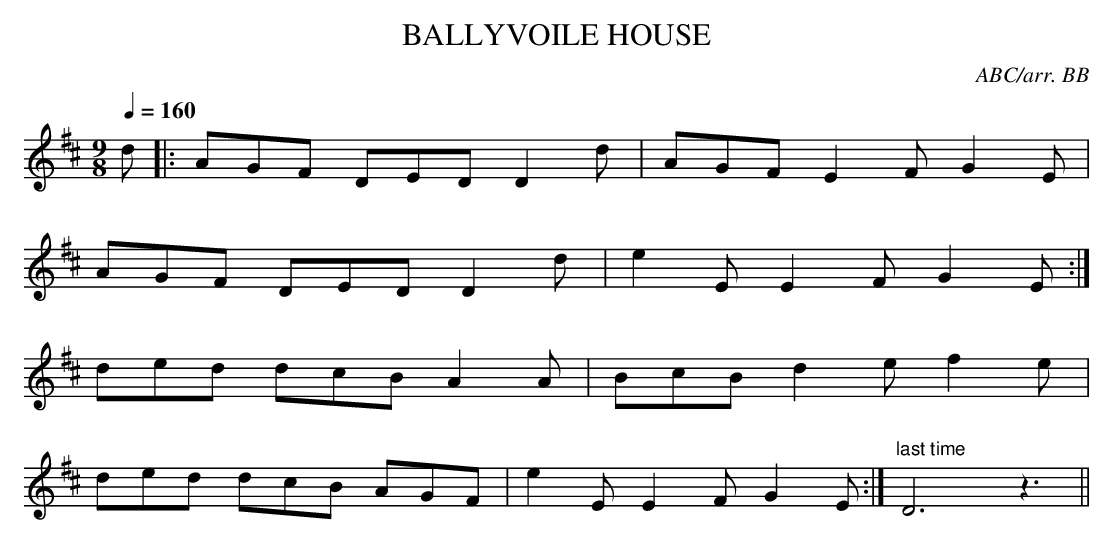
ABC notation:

X:1
T:BALLYVOILE HOUSE
C:ABC/arr. BB
Y:"Irish"
Q:1/4=160
M:9/8
L:1/8
K:D
d|: AGF DED D2d|AGF E2F G2E|
AGF DED D2d|e2E E2F G2E :|
ded dcB A2A|BcB d2e f2e|
ded dcB AGF|e2E E2F G2E :|\
"last time"D6z3||
